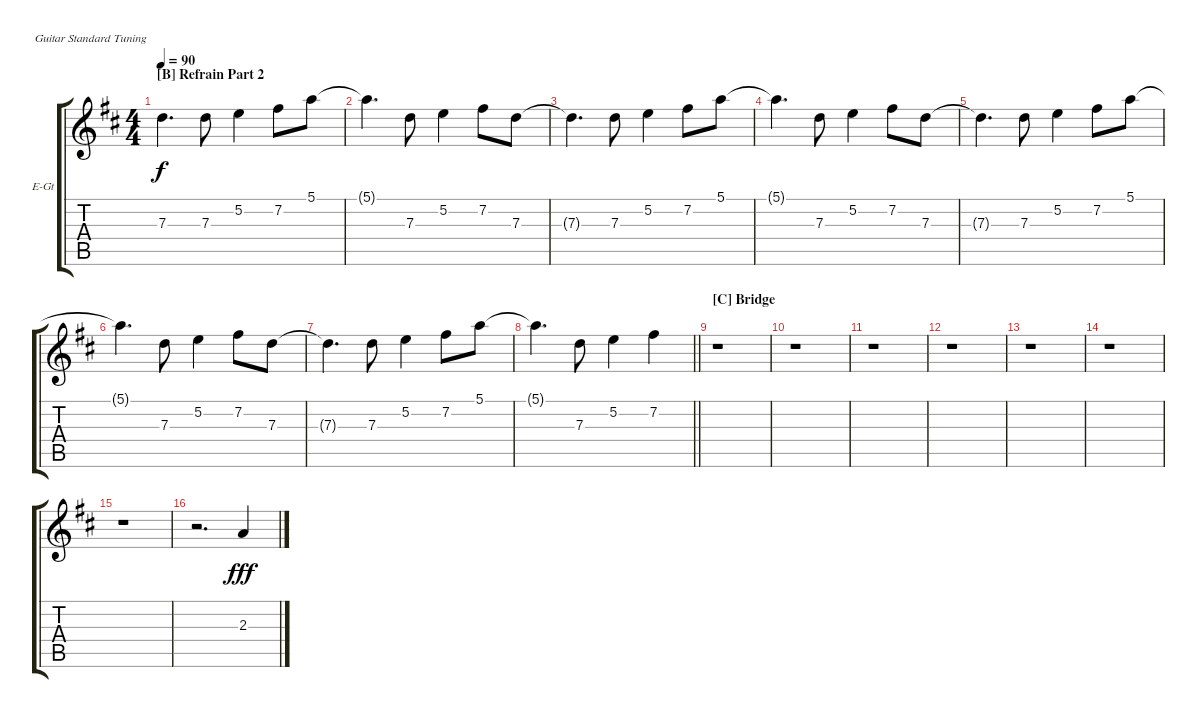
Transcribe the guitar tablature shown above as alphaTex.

\defaultSystemsLayout 4
\bracketExtendMode groupsimilarinstruments
\firstSystemTrackNameOrientation horizontal
\otherSystemsTrackNameOrientation horizontal
\track ("Lead Guitar" "E-Gt") {instrument electricguitarclean}
\staff {score tabs}
\tuning (E4 B3 G3 D3 A2 E2)
\ts (4 4)
\section ("B" "Refrain Part 2")
\tempo 90
\clef g2
\scale
0.25
\ks d
7.3{t}.4{d dy f} 7.3.8 5.2.4 7.2.8 5.1.8 |
\scale
0.25 5.1{t}.4{d} 7.3.8 5.2.4 7.2.8 7.3.8 |
\scale
0.25 7.3{t}.4{d} 7.3.8 5.2.4 7.2.8 5.1.8 |
\scale
0.25 5.1{t}.4{d} 7.3.8 5.2.4 7.2.8 7.3.8 |
\scale
0.254941 7.3{t}.4{d} 7.3.8 5.2.4 7.2.8 5.1.8 |
\scale
0.254941 5.1{t}.4{d} 7.3.8 5.2.4 7.2.8 7.3.8 |
\scale
0.254941 7.3{t}.4{d} 7.3.8 5.2.4 7.2.8 5.1.8 |
\scale
0.235178
\barLineRight lightlight
5.1{t}.4{d} 7.3.8 5.2.4 7.2.4 |
\section ("C" "Bridge")
\scale
0.25 r.1 |
\scale
0.25 r.1 |
\scale
0.25 r.1 |
\scale
0.25 r.1 |
\scale
0.253968 r.1 |
\scale
0.253968 r.1 |
\scale
0.253968 r.1 |
\scale
0.238095 r.2{d} 2.3{sl}.4{dy fff}
